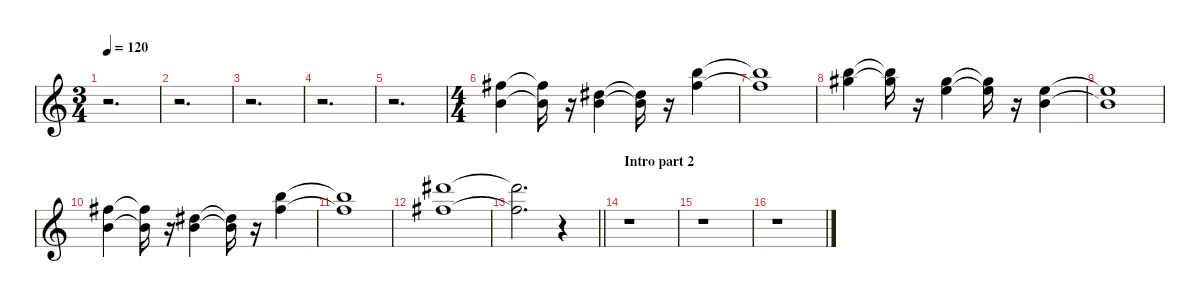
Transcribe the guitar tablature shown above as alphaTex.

\defaultSystemsLayout 4
\hideDynamics
\bracketExtendMode nobrackets
\singleTrackTrackNamePolicy hidden
\multiTrackTrackNamePolicy hidden
\firstSystemTrackNameMode fullname
\firstSystemTrackNameOrientation horizontal
\otherSystemsTrackNameOrientation horizontal
\track ("Anneke" "clar.") {instrument clarinet}
\staff {score}
\tuning (E4 B3 G3 D3 A2 E2)
\ts (3 4)
\beaming (8 2 2 2 2)
\tempo 120
\clef g2
\ks c
r.2{d dy mf instrument clarinet beam Down} |
r.2{d beam Down} |
r.2{d beam Down} |
r.2{d beam Down} |
r.2{d beam Down} |
\ts (4 4)
\beaming (8 2 2 2 2)
(14.1{acc #} 12.2).4{beam Down} (14.1{t acc #} 12.2{t}).16{dy f beam Down} r.16{beam Down} (11.1{acc #} 12.2).4{dy mf beam Down} (11.1{t acc #} 12.2{t}).16{dy f beam Down} r.16{beam Down} (19.1 19.2{acc #}).4{dy mf beam Down} |
(19.1{t} 19.2{t acc #}).1{dy f beam Down} |
(19.1 21.2{acc #}).4{dy mf beam Down} (19.1{t} 21.2{t acc #}).16{dy f beam Down} r.16{beam Down} (21.2{acc #} 21.3).4{dy mf beam Down} (21.2{t acc #} 21.3{t}).16{dy f beam Down} r.16{beam Down} (21.3 21.4).4{dy mf beam Down} |
(21.3{t} 21.4{t}).1{dy f beam Down} |
(14.1{acc #} 12.2).4{dy mf beam Down} (14.1{t acc #} 12.2{t}).16{dy f beam Down} r.16{beam Down} (11.1{acc #} 12.2).4{dy mf beam Down} (11.1{t acc #} 12.2{t}).16{dy f beam Down} r.16{beam Down} (19.1 19.2{acc #}).4{dy mf beam Down} |
(19.1{t} 19.2{t acc #}).1{dy f beam Down} |
(23.1{acc #} 23.3{acc #}).1{dy mf beam Down} |
\barLineRight lightlight
(23.1{t acc #} 23.3{t acc #}).2{d dy f beam Down} r.4{beam Down} |
\section ("" "Intro part 2")
r.1{beam Down} |
r.1{beam Down} |
r.1{beam Down}
